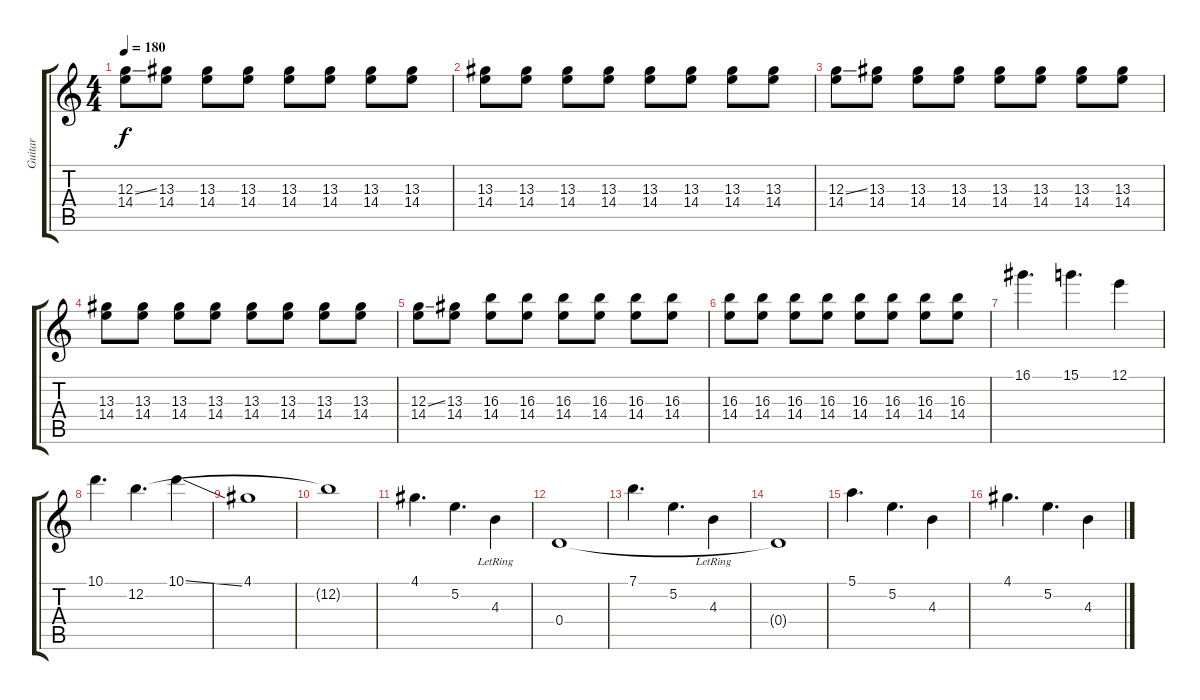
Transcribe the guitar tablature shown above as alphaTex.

\track ("Guitar" "Guitar") {instrument acousticguitarsteel}
\staff {score tabs}
\tuning (E4 B3 G3 D3 A2 E2) {hide}
\ts (4 4)
\tempo 180
\clef g2
\ks c
(12.3{ss} 14.4).8{dy f} (13.3 14.4).8 (13.3 14.4).8 (13.3 14.4).8 (13.3 14.4).8 (13.3 14.4).8 (13.3 14.4).8 (13.3 14.4).8 |
(13.3 14.4).8 (13.3 14.4).8 (13.3 14.4).8 (13.3 14.4).8 (13.3 14.4).8 (13.3 14.4).8 (13.3 14.4).8 (13.3 14.4).8 |
(12.3{ss} 14.4).8 (13.3 14.4).8 (13.3 14.4).8 (13.3 14.4).8 (13.3 14.4).8 (13.3 14.4).8 (13.3 14.4).8 (13.3 14.4).8 |
(13.3 14.4).8 (13.3 14.4).8 (13.3 14.4).8 (13.3 14.4).8 (13.3 14.4).8 (13.3 14.4).8 (13.3 14.4).8 (13.3 14.4).8 |
(12.3{ss} 14.4).8 (13.3 14.4).8 (16.3 14.4).8 (16.3 14.4).8 (16.3 14.4).8 (16.3 14.4).8 (16.3 14.4).8 (16.3 14.4).8 |
(16.3 14.4).8 (16.3 14.4).8 (16.3 14.4).8 (16.3 14.4).8 (16.3 14.4).8 (16.3 14.4).8 (16.3 14.4).8 (16.3 14.4).8 |
16.1.4{d} 15.1.4{d} 12.1.4 |
10.1.4{d} 12.2.4{d} 10.1{ss}.4 |
4.1.1 |
12.2{t}.1 |
4.1.4{d} 5.2.4{d} 4.3{lr}.4 |
0.4.1 |
7.1.4{d} 5.2.4{d} 4.3{lr}.4 |
0.4{t}.1 |
5.1.4{d} 5.2.4{d} 4.3.4 |
4.1.4{d} 5.2.4{d} 4.3.4
